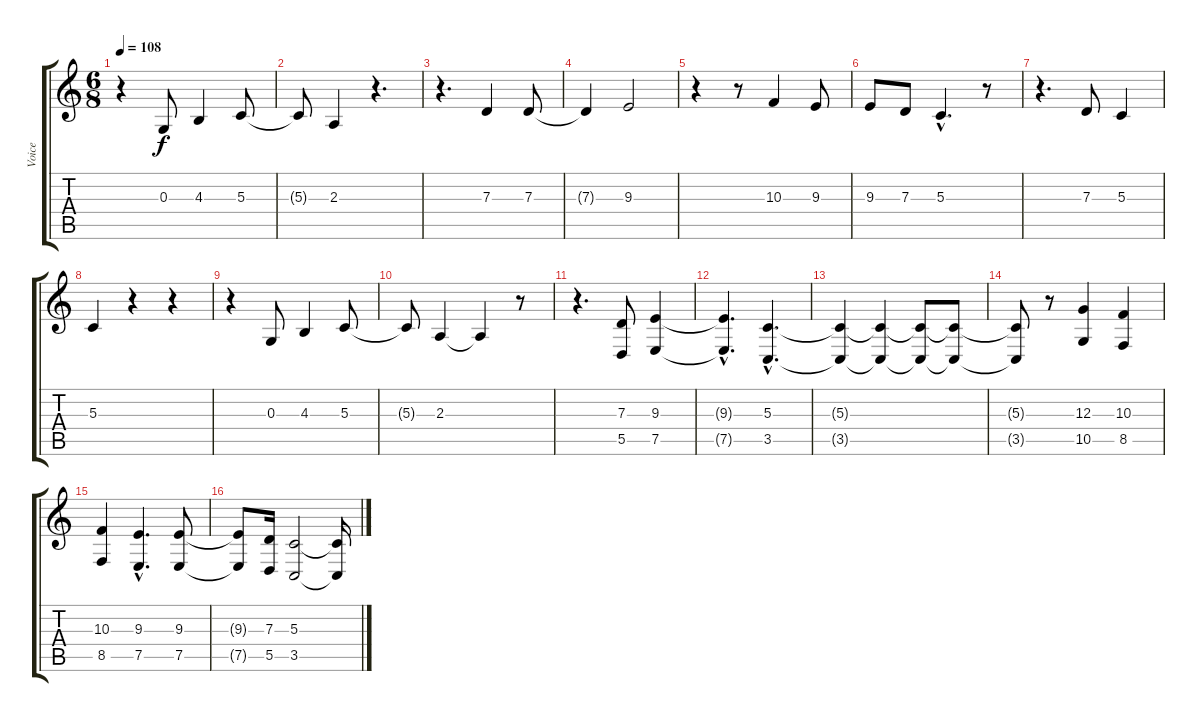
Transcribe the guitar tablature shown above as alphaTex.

\track ("Voice" "Voice") {instrument flute}
\staff {score tabs}
\tuning (E4 B3 G3 D3 A2 E2) {hide}
\ts (6 8)
\tempo 108
\clef g2
\ks c
r.4{dy f} 0.3.8 4.3.4 5.3.8 |
5.3{t}.8 2.3.4 r.4{d} |
r.4{d} 7.3.4 7.3.8 |
7.3{t}.4 9.3.2 |
r.4 r.8 10.3.4 9.3.8 |
9.3.8 7.3.8 5.3{hac}.4{d} r.8 |
r.4{d} 7.3.8 5.3.4 |
5.3.4 r.4 r.4 |
r.4 0.3.8 4.3.4 5.3.8 |
5.3{t}.8 2.3.4 2.3{t}.4 r.8 |
r.4{d} (7.3 5.5).8 (9.3 7.5).4 |
(9.3{hac t} 7.5{hac t}).4{d} (5.3{hac} 3.5{hac}).4{d} |
(5.3{t} 3.5{t}).4 (5.3{t} 3.5{t}).4 (5.3{t} 3.5{t}).8 (5.3{t} 3.5{t}).8 |
(5.3{t} 3.5{t}).8 r.8 (12.3 10.5).4 (10.3 8.5).4 |
(10.3 8.5).4 (9.3{hac} 7.5{hac}).4{d} (9.3 7.5).8 |
(9.3{t} 7.5{t}).8 (7.3 5.5).16 (5.3 3.5).2 (5.3{t} 3.5{t}).16
